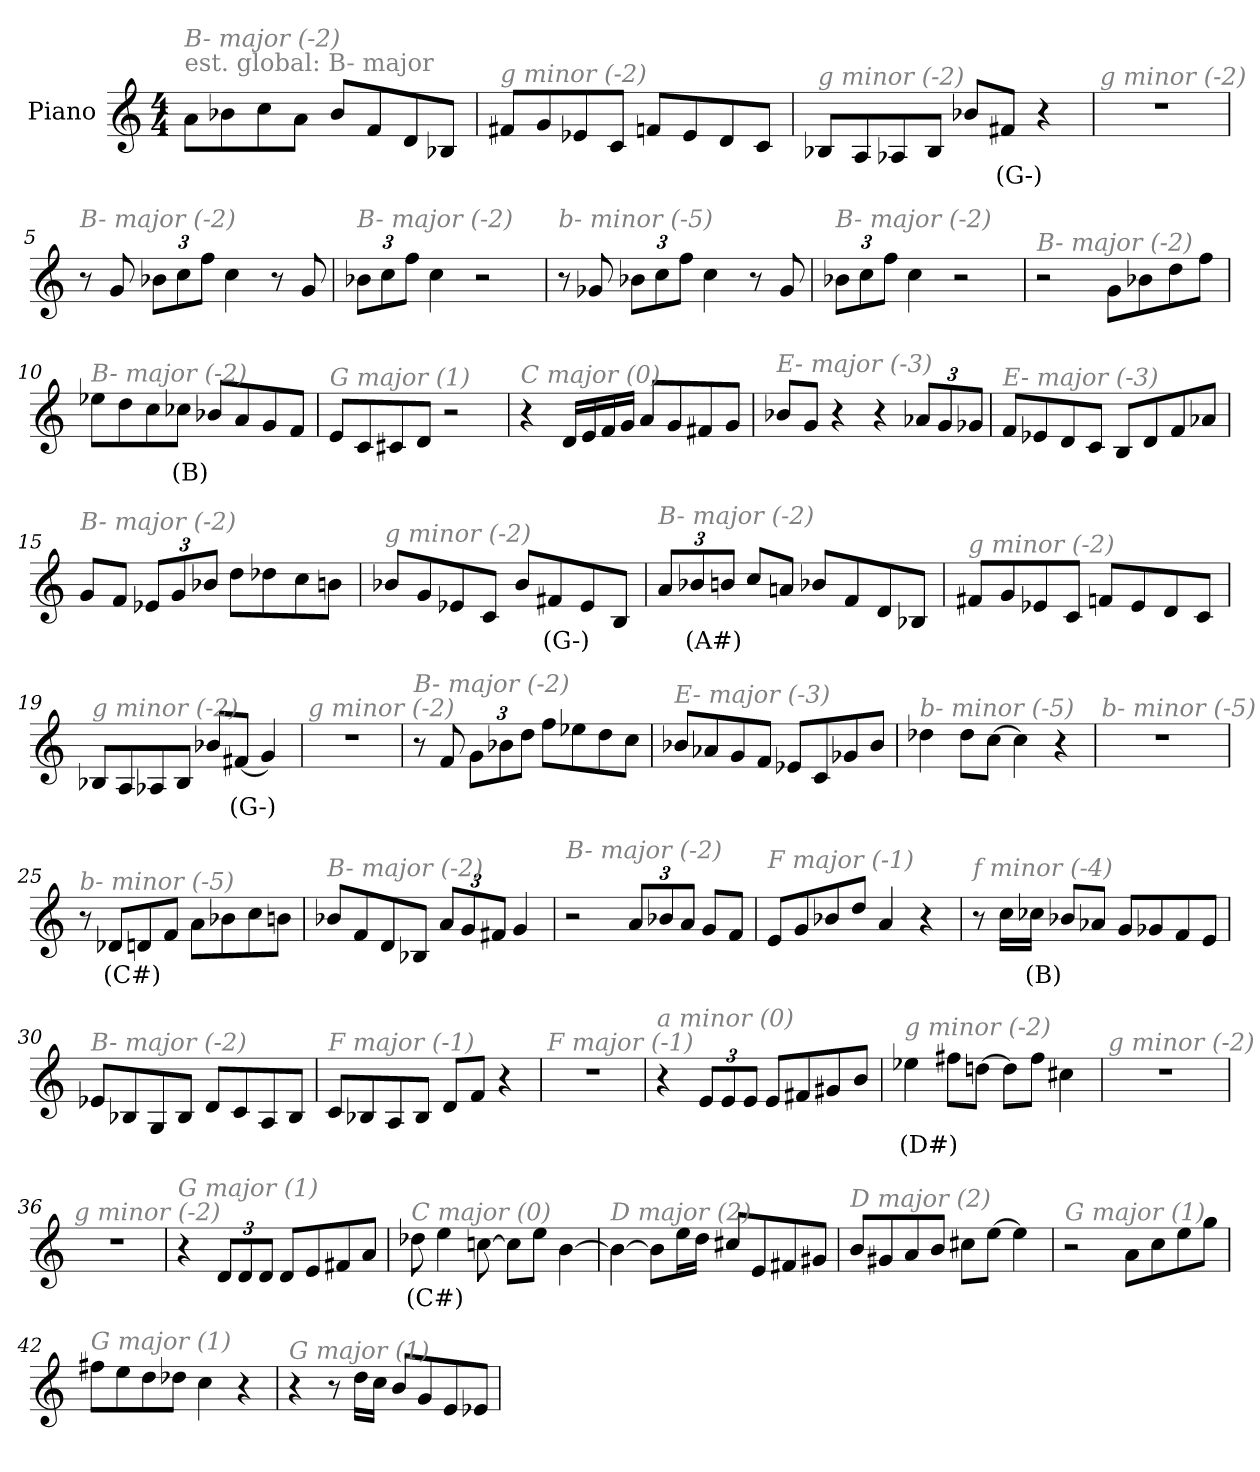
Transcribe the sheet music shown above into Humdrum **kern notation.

**kern	**text
*part1	*part1
*staff1	*staff1
*I"Piano	*
*I'Pno	*
*clefG2	*
*k[]	*
*M4/4	*
*MM308	*
=1	=1
!LO:TX:a:color=#808080:t=est. global&colon; B- major	!
!LO:TX:i:color=#808080:t=B- major (-2)	!
8a\L	.
8b-X\	.
8cc\	.
8a\J	.
8b-/L	.
8f/	.
8d/	.
8B-X/J	.
=2	=2
!LO:TX:i:color=#808080:t=g minor (-2)	!
8f#X/L	.
8g/	.
8e-X/	.
8c/J	.
8fn/L	.
8e-/	.
8d/	.
8c/J	.
=3	=3
!LO:TX:i:color=#808080:t=g minor (-2)	!
8B-X/L	.
8A/	.
8A-X/	.
8B-/J	.
8b-X/L	.
8f#Xi/J	(G-)
4r	.
=4	=4
!LO:TX:i:color=#808080:t=g minor (-2)	!
1r	.
!!LO:LB:g=z
=5	=5
!LO:TX:i:color=#808080:t=B- major (-2)	!
8r	.
8g/	.
*Xbrackettup	*
12b-X\L	.
12cc\	.
12ff\J	.
4cc\	.
8r	.
8g/	.
=6	=6
!LO:TX:i:color=#808080:t=B- major (-2)	!
12b-X\L	.
12cc\	.
12ff\J	.
4cc\	.
2r	.
=7	=7
!LO:TX:i:color=#808080:t=b- minor (-5)	!
8r	.
8g-X/	.
12b-X\L	.
12cc\	.
12ff\J	.
4cc\	.
8r	.
8g-/	.
=8	=8
!LO:TX:i:color=#808080:t=B- major (-2)	!
12b-X\L	.
12cc\	.
12ff\J	.
4cc\	.
2r	.
=9	=9
!LO:TX:i:color=#808080:t=B- major (-2)	!
2r	.
8g\L	.
8b-X\	.
8dd\	.
8ff\J	.
!!LO:LB:g=z
=10	=10
!LO:TX:i:color=#808080:t=B- major (-2)	!
8ee-X\L	.
8dd\	.
8cc\	.
8cc-Xi\J	(B)
8b-X/L	.
8a/	.
8g/	.
8f/J	.
=11	=11
!LO:TX:i:color=#808080:t=G major (1)	!
8e/L	.
8c/	.
8c#X/	.
8d/J	.
2r	.
=12	=12
!LO:TX:i:color=#808080:t=C major (0)	!
4r	.
16d/LL	.
16e/	.
16f/	.
16g/JJ	.
8a/L	.
8g/	.
8f#X/	.
8g/J	.
=13	=13
!LO:TX:i:color=#808080:t=E- major (-3)	!
8b-X/L	.
8g/J	.
4r	.
4r	.
12a-X/L	.
12g/	.
12g-X/J	.
!!LO:LB:g=z
=14	=14
!LO:TX:i:color=#808080:t=E- major (-3)	!
8f/L	.
8e-X/	.
8d/	.
8c/J	.
8B/L	.
8d/	.
8f/	.
8a-X/J	.
=15	=15
!LO:TX:i:color=#808080:t=B- major (-2)	!
8g/L	.
8f/J	.
12e-X/L	.
12g/	.
12b-X/J	.
8dd\L	.
8dd-X\	.
8cc\	.
8bn\J	.
=16	=16
!LO:TX:i:color=#808080:t=g minor (-2)	!
8b-X/L	.
8g/	.
8e-X/	.
8c/J	.
8b-/L	.
8f#Xi/	(G-)
8e-/	.
8B/J	.
=17	=17
!LO:TX:i:color=#808080:t=B- major (-2)	!
12a/L	.
12b-Xi/	(A#)
12b/J	.
8cc/L	.
8an/J	.
8b-X/L	.
8f/	.
8d/	.
8B-X/J	.
!!LO:LB:g=z
=18	=18
!LO:TX:i:color=#808080:t=g minor (-2)	!
8f#X/L	.
8g/	.
8e-X/	.
8c/J	.
8fn/L	.
8e-/	.
8d/	.
8c/J	.
=19	=19
!LO:TX:i:color=#808080:t=g minor (-2)	!
8B-X/L	.
8A/	.
8A-X/	.
8B-/J	.
8b-X/L	.
[8f#Xi/J	(G-)
4g-/]	.
=20	=20
!LO:TX:i:color=#808080:t=g minor (-2)	!
1r	.
=21	=21
!LO:TX:i:color=#808080:t=B- major (-2)	!
8r	.
8f/	.
12g\L	.
12b-X\	.
12dd\J	.
8ff\L	.
8ee-X\	.
8dd\	.
8cc\J	.
!!LO:LB:g=z
=22	=22
!LO:TX:i:color=#808080:t=E- major (-3)	!
8b-X/L	.
8a-X/	.
8g/	.
8f/J	.
8e-X/L	.
8c/	.
8g-X/	.
8b-/J	.
=23	=23
!LO:TX:i:color=#808080:t=b- minor (-5)	!
4dd-X\	.
8dd-\L	.
[8cc\J	.
4cc\]	.
4r	.
=24	=24
!LO:TX:i:color=#808080:t=b- minor (-5)	!
1r	.
=25	=25
!LO:TX:i:color=#808080:t=b- minor (-5)	!
8r	.
8d-Xi/L	(C#)
8d/	.
8f/J	.
8a\L	.
8b-X\	.
8cc\	.
8bn\J	.
=26	=26
!LO:TX:i:color=#808080:t=B- major (-2)	!
8b-X/L	.
8f/	.
8d/	.
8B-X/J	.
12a/L	.
12g/	.
12f#X/J	.
4g/	.
!!LO:LB:g=z
=27	=27
!LO:TX:i:color=#808080:t=B- major (-2)	!
2r	.
12a/L	.
12b-X/	.
12a/J	.
8g/L	.
8f/J	.
=28	=28
!LO:TX:i:color=#808080:t=F major (-1)	!
8e/L	.
8g/	.
8b-X/	.
8dd/J	.
4a/	.
4r	.
=29	=29
!LO:TX:i:color=#808080:t=f minor (-4)	!
8r	.
16cc\LL	.
16cc-Xi\JJ	(B)
8b-X/L	.
8a-X/J	.
8g/L	.
8g-X/	.
8f/	.
8e/J	.
=30	=30
!LO:TX:i:color=#808080:t=B- major (-2)	!
8e-X/L	.
8B-X/	.
8G/	.
8B-/J	.
8d/L	.
8c/	.
8A/	.
8B-/J	.
!!LO:LB:g=z
=31	=31
!LO:TX:i:color=#808080:t=F major (-1)	!
8c/L	.
8B-X/	.
8A/	.
8B-/J	.
8d/L	.
8f/J	.
4r	.
=32	=32
!LO:TX:i:color=#808080:t=F major (-1)	!
1r	.
=33	=33
!LO:TX:i:color=#808080:t=a minor (0)	!
4r	.
12e/L	.
12e/	.
12e/J	.
8e/L	.
8f#X/	.
8g#X/	.
8b/J	.
=34	=34
!LO:TX:i:color=#808080:t=g minor (-2)	!
4ee-Xi\	(D#)
8ff#X\L	.
[8ddn\J	.
8dd\L]	.
8ff#\J	.
4cc#X\	.
=35	=35
!LO:TX:i:color=#808080:t=g minor (-2)	!
1r	.
=36	=36
!LO:TX:i:color=#808080:t=g minor (-2)	!
1r	.
!!LO:LB:g=z
=37	=37
!LO:TX:i:color=#808080:t=G major (1)	!
4r	.
12d/L	.
12d/	.
12d/J	.
8d/L	.
8e/	.
8f#X/	.
8a/J	.
=38	=38
!LO:TX:i:color=#808080:t=C major (0)	!
8dd-Xi\	(C#)
4ee\	.
[8ccn\	.
8cc\L]	.
8ee\J	.
[4b\	.
=39	=39
!LO:TX:i:color=#808080:t=D major (2)	!
4b\_	.
8b\L]	.
16ee\L	.
16dd\JJ	.
8cc#X/L	.
8e/	.
8f#X/	.
8g#X/J	.
=40	=40
!LO:TX:i:color=#808080:t=D major (2)	!
8b/L	.
8g#X/	.
8a/	.
8b/J	.
8cc#X\L	.
[8ee\J	.
4ee\]	.
!!LO:LB:g=z
=41	=41
!LO:TX:i:color=#808080:t=G major (1)	!
2r	.
8a\L	.
8cc\	.
8ee\	.
8gg\J	.
=42	=42
!LO:TX:i:color=#808080:t=G major (1)	!
8ff#X\L	.
8ee\	.
8dd\	.
8dd-X\J	.
4cc\	.
4r	.
=43	=43
!LO:TX:i:color=#808080:t=G major (1)	!
4r	.
8r	.
16dd\LL	.
16cc\JJ	.
8b/L	.
8g/	.
8e/	.
8e-X/J	.
=	=
*-	*-
